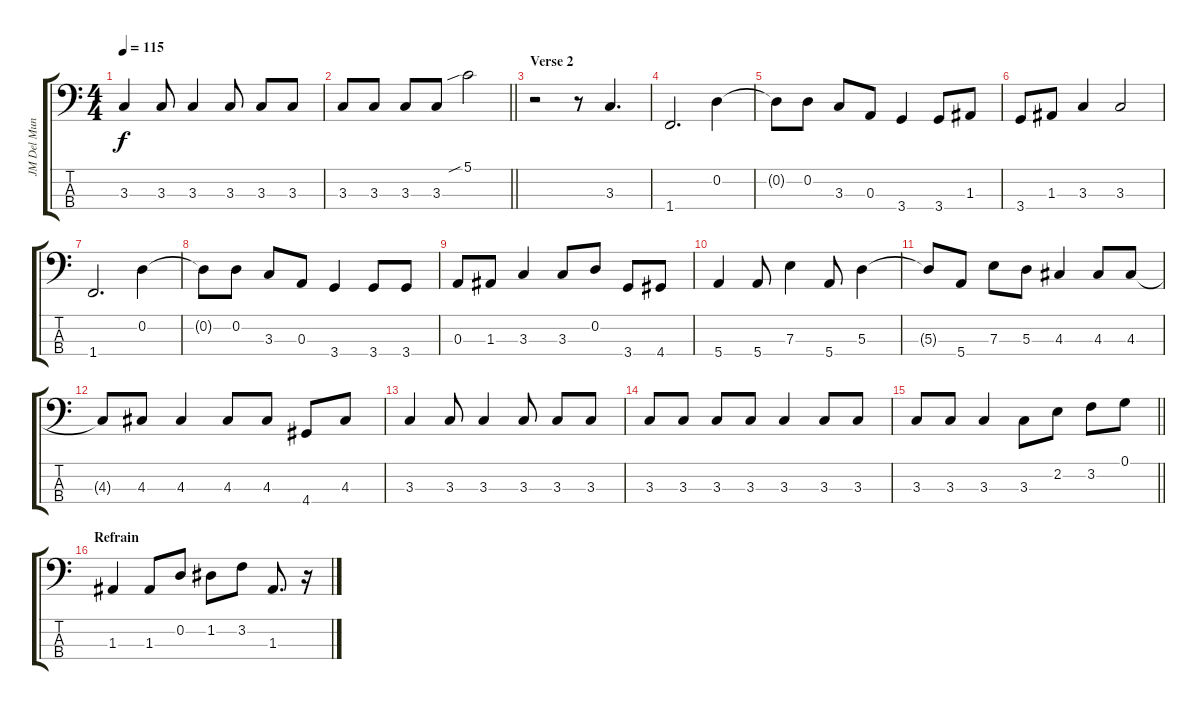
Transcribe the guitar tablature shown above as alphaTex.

\track ("JM Del Mundo(Bass)" "JM Del Mun") {instrument electricbassfinger}
\staff {score tabs}
\tuning (G2 D2 A1 E1) {hide}
\ts (4 4)
\tempo 115
\clef f4
\ks c
3.3.4{dy f} 3.3.8 3.3.4 3.3.8 3.3.8 3.3.8 |
\barLineRight lightlight
3.3.8 3.3.8 3.3.8 3.3.8 5.1{sib}.2 |
\section ("" "Verse 2")
r.2 r.8 3.3.4{d} |
1.4.2{d} 0.2.4 |
0.2{t}.8 0.2.8 3.3.8 0.3.8 3.4.4 3.4.8 1.3.8 |
3.4.8 1.3.8 3.3.4 3.3.2 |
1.4.2{d} 0.2.4 |
0.2{t}.8 0.2.8 3.3.8 0.3.8 3.4.4 3.4.8 3.4.8 |
0.3.8 1.3.8 3.3.4 3.3.8 0.2.8 3.4.8 4.4.8 |
5.4.4 5.4.8 7.3.4 5.4.8 5.3.4 |
5.3{t}.8 5.4.8 7.3.8 5.3.8 4.3.4 4.3.8 4.3.8 |
4.3{t}.8 4.3.8 4.3.4 4.3.8 4.3.8 4.4.8 4.3.8 |
3.3.4 3.3.8 3.3.4 3.3.8 3.3.8 3.3.8 |
3.3.8 3.3.8 3.3.8 3.3.8 3.3.4 3.3.8 3.3.8 |
\barLineRight lightlight
3.3.8 3.3.8 3.3.4 3.3.8 2.2.8 3.2.8 0.1.8 |
\section ("" "Refrain")
1.3.4 1.3.8 0.2.8 1.2.8 3.2.8 1.3.8{d} r.16
